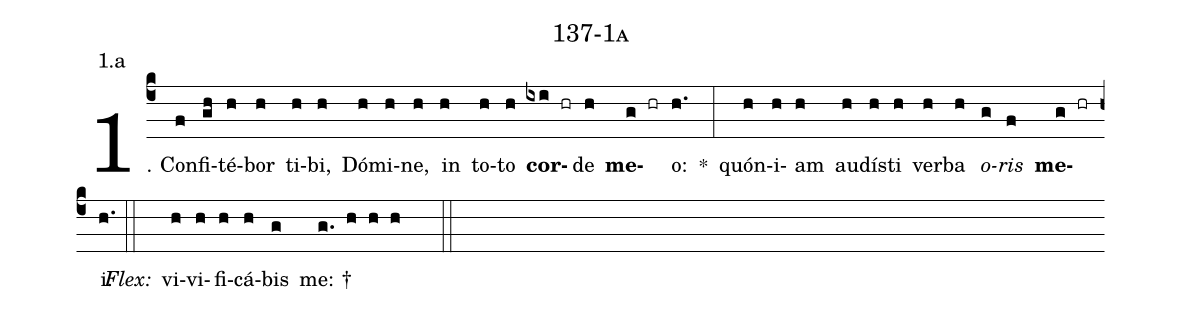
name: 137-1a;
annotation: 1.a;
%%
(c4)1. Con(f)fi(gh)té(h)bor(h) ti(h)bi,(h) Dó(h)mi(h)ne,(h) in(h) to(h)to(h) <b>cor</b>(ixi hr)de(h) <b>me</b>(g hr)o:(h.) *(:) quón(h)i(h)am(h) au(h)dís(h)ti(h) ver(h)ba(h) <i>o</i>(g)<i>ris</i>(f) <b>me</b>(g hr)i.(h.) (::)
<i>Flex:</i>()  vi(h)vi(h)fi(h)cá(h)bis(g) me: †(g. h h h  ::)
